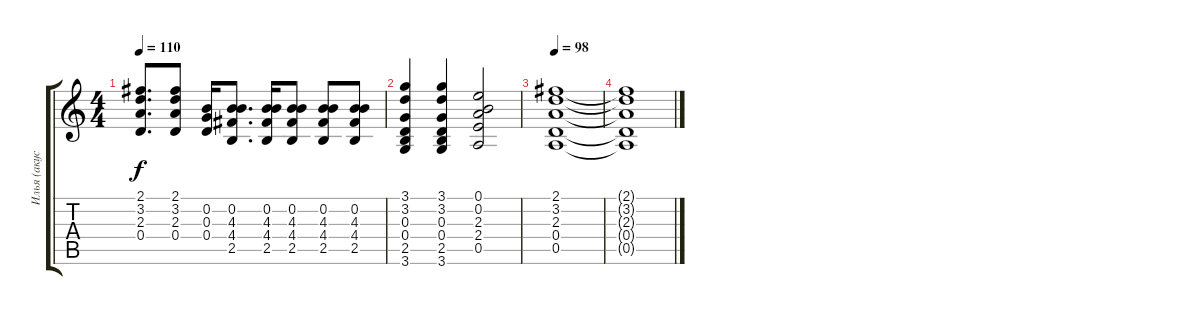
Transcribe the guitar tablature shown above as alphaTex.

\track ("Илья (акустика)" "Илья (акус") {instrument acousticguitarsteel}
\staff {score tabs}
\tuning (E4 B3 G3 D3 A2 E2) {hide}
\ts (4 4)
\tempo 110
\clef g2
\ks c
(2.1 3.2 2.3 0.4).8{d dy f} (2.1 3.2 2.3 0.4).8 (0.2 0.3 0.4).16 (0.2 4.3 4.4 2.5).8{d} (0.2 4.3 4.4 2.5).16 (0.2 4.3 4.4 2.5).8 (0.2 4.3 4.4 2.5).8 (0.2 4.3 4.4 2.5).8 |
(3.1 3.2 0.3 0.4 2.5 3.6).4 (3.1 3.2 0.3 0.4 2.5 3.6).4 (0.1 0.2 2.3 2.4 0.5).2 |
\tempo 98
(2.1 3.2 2.3 0.4 0.5).1 |
(2.1{t} 3.2{t} 2.3{t} 0.4{t} 0.5{t}).1
